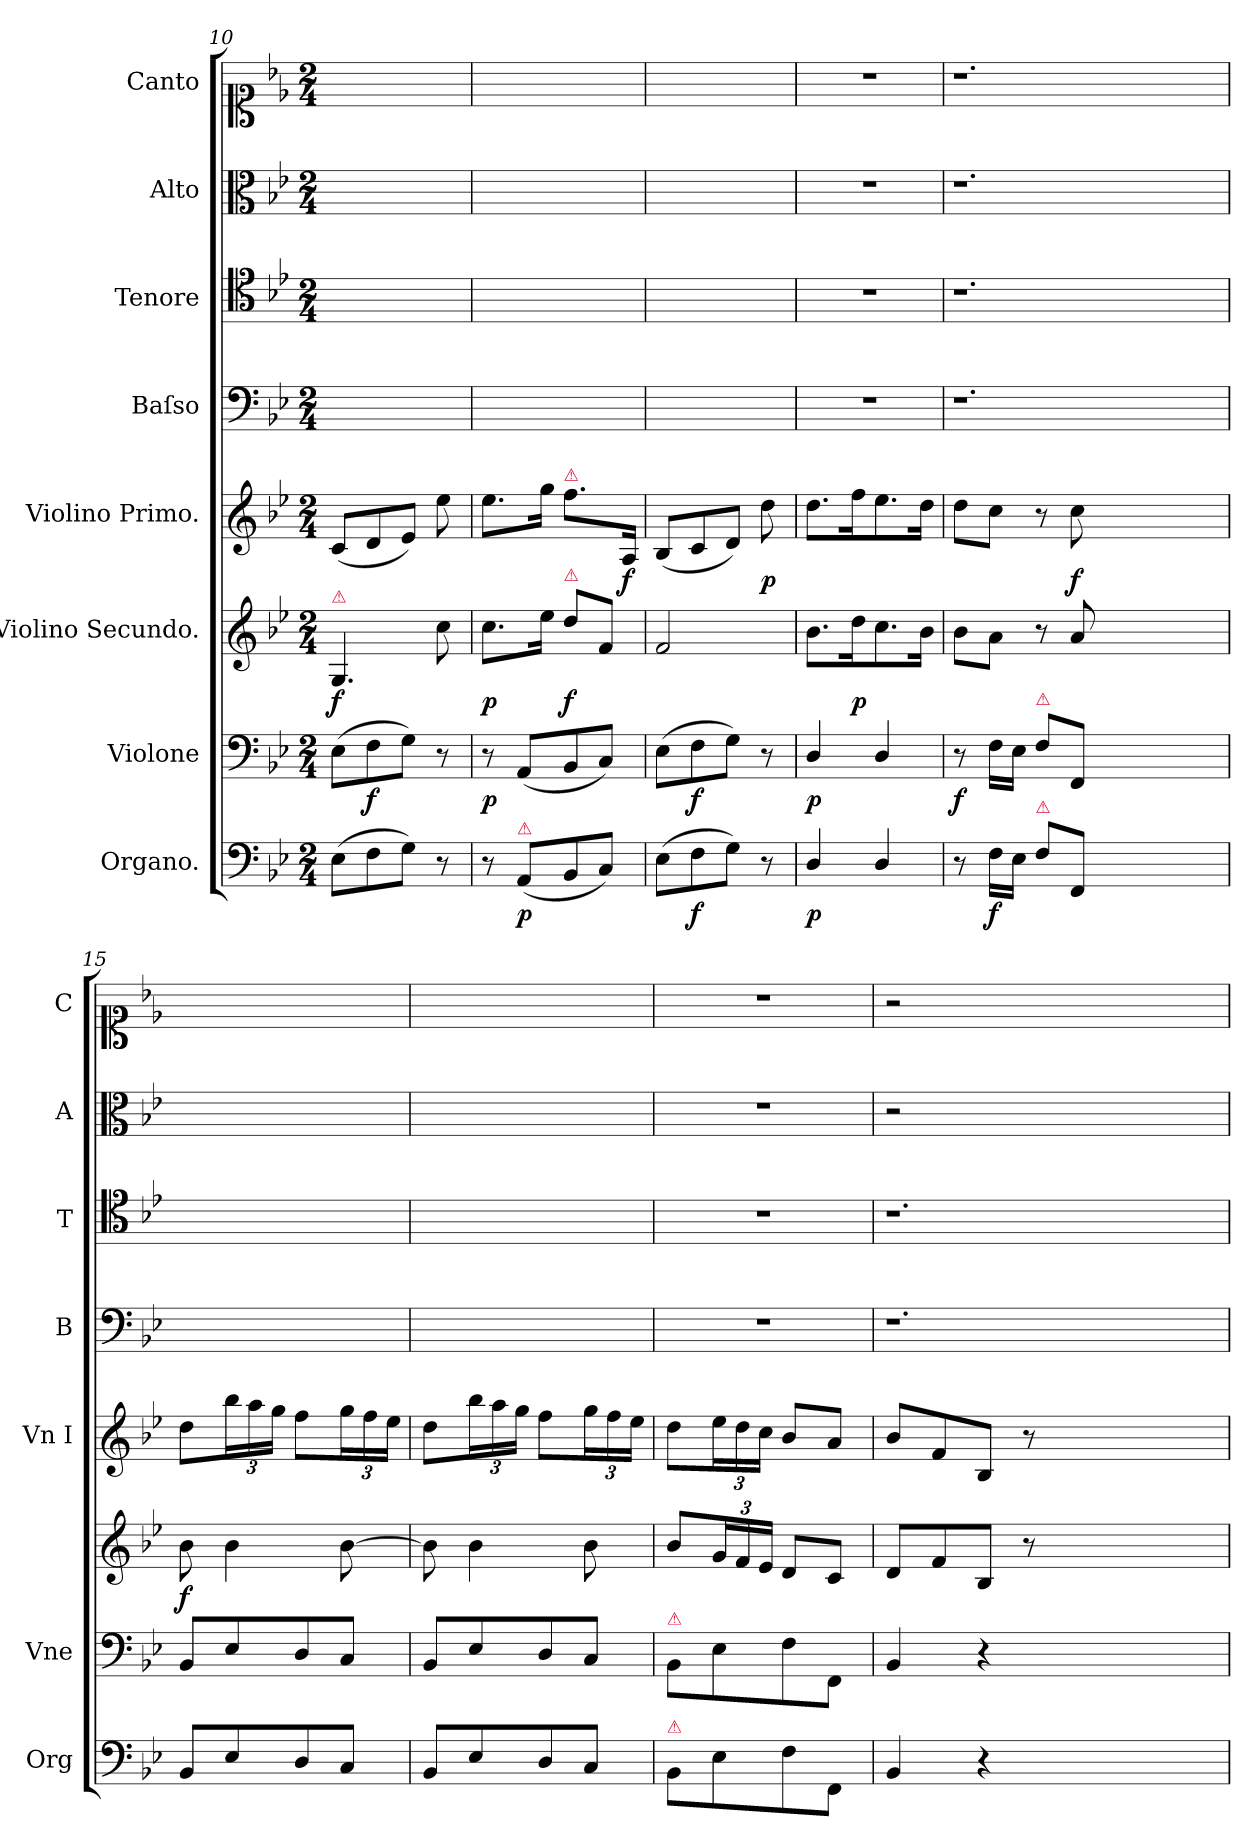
**kern	**dynam	**kern	**dynam	**kern	**dynam	**kern	**dynam	**kern	**kern	**kern	**kern
*part8	*part8	*part7	*part7	*part6	*part6	*part5	*part5	*part4	*part3	*part2	*part1
*staff8	*staff8	*staff7	*staff7	*staff6	*staff6	*staff5	*staff5	*staff4	*staff3	*staff2	*staff1
*I"Organo.	*	*I"Violone	*	*I"Violino Secundo.	*	*I"Violino Primo.	*	*I"Baſso	*I"Tenore	*I"Alto	*I"Canto
*I'Org	*	*I'Vne	*	*	*	*I'Vn I	*	*I'B	*I'T	*I'A	*I'C
*clefF4	*	*clefF4	*	*clefG2	*	*clefG2	*	*clefF4	*clefC4	*clefC3	*clefC1
*k[b-e-]	*	*k[b-e-]	*	*k[b-e-]	*	*k[b-e-]	*	*k[b-e-]	*k[b-e-]	*k[b-e-]	*k[b-e-]
*g:	*	*g:	*	*g:	*	*g:	*	*g:	*g:	*g:	*g:
*M2/4	*	*M2/4	*	*M2/4	*	*M2/4	*	*M2/4	*M2/4	*M2/4	*M2/4
=10	=10	=10	=10	=10	=10	=10	=10	=10	=10	=10	=10
!	!	!	!	!LO:TX:a:color=crimson:t=⚠	!	!	!	!	!	!	!
(8E-\L	.	(8E-\L	.	4.G/	f	(8c/L	.	2ryy	2ryy	2ryy	2ryy
8F\	.	8F\	f	.	.	8d/	.	.	.	.	.
8G\J)	.	8G\J)	.	.	.	8e-/J)	.	.	.	.	.
8r	.	8r	.	8cc\	.	8ee-\	.	.	.	.	.
=11	=11	=11	=11	=11	=11	=11	=11	=11	=11	=11	=11
8r	.	8r	p	8.cc\L	p	8.ee-\L	.	2ryy	2ryy	2ryy	2ryy
!LO:TX:a:color=crimson:t=⚠	!	!	!	!	!	!	!	!	!	!	!
!	!LO:DY:b	!	!	!	!	!	!	!	!	!	!
(8AA/L	p	(8AA/L	.	.	.	.	.	.	.	.	.
.	.	.	.	16ee-\Jk	.	16gg\Jk	.	.	.	.	.
!	!	!	!	!	!	!LO:TX:a:color=crimson:t=⚠	!	!	!	!	!
!	!	!	!	!LO:TX:a:color=crimson:t=⚠	!	!	!	!	!	!	!
8BB-/	.	8BB-/	.	8dd\L	f	8.ff\L	.	.	.	.	.
8C/J)	.	8C/J)	.	8f/J	.	.	.	.	.	.	.
!	!	!	!	!	!	!	!LO:DY:b	!	!	!	!
.	.	.	.	.	.	16A/Jk	f	.	.	.	.
=12	=12	=12	=12	=12	=12	=12	=12	=12	=12	=12	=12
(8E-\L	.	(8E-\L	.	2f/	.	(8B-/L	.	2ryy	2ryy	2ryy	2ryy
!	!LO:DY:b	!	!	!	!	!	!	!	!	!	!
8F\	f	8F\	f	.	.	8c/	.	.	.	.	.
8G\J)	.	8G\J)	.	.	.	8d/J)	.	.	.	.	.
!	!	!	!	!	!	!	!LO:DY:b	!	!	!	!
8r	.	8r	.	.	.	8dd\	p	.	.	.	.
=13	=13	=13	=13	=13	=13	=13	=13	=13	=13	=13	=13
!	!LO:DY:b	!	!	!	!	!	!	!	!	!	!
4D/	p	4D/	p	8.b-\L	.	8.dd\L	.	2r	2r	2r	2r
.	.	.	.	16dd\K	p	16ff\K	.	.	.	.	.
4D/	.	4D/	.	8.cc\	.	8.ee-\	.	.	.	.	.
.	.	.	.	16b-\Jk	.	16dd\Jk	.	.	.	.	.
=14	=14	=14	=14	=14	=14	=14	=14	=14	=14	=14	=14
8r	.	8r	f	8b-\L	.	8dd\L	.	1.r	1.r	1.r	1.r
!	!LO:DY:b	!	!	!	!	!	!	!	!	!	!
16F\LL	f	16F\LL	.	8a\J	.	8cc\J	.	.	.	.	.
16E-\JJ	.	16E-\JJ	.	.	.	.	.	.	.	.	.
!	!	!LO:TX:a:color=crimson:t=⚠	!	!	!	!	!	!	!	!	!
!LO:TX:a:color=crimson:t=⚠	!	!	!	!	!	!	!	!	!	!	!
8F\L	.	8F\L	.	8r	.	8r	.	.	.	.	.
!	!	!	!	!	!	!	!LO:DY:b	!	!	!	!
8FF/J	.	8FF/J	.	8a/	.	8cc\	f	.	.	.	.
1ryy	.	1ryy	.	1ryy	.	1ryy	.	.	.	.	.
=15	=15	=15	=15	=15	=15	=15	=15	=15	=15	=15	=15
8BB-/L	.	8BB-/L	.	8b-\	f	8dd\L	.	2ryy	2ryy	2ryy	2ryy
8E-/	.	8E-/	.	4b-\	.	24bb-\L	.	.	.	.	.
.	.	.	.	.	.	24aa\	.	.	.	.	.
.	.	.	.	.	.	24gg\JJ	.	.	.	.	.
8D/	.	8D/	.	.	.	8ff\L	.	.	.	.	.
8C/J	.	8C/J	.	[8b-\	.	24gg\L	.	.	.	.	.
.	.	.	.	.	.	24ff\	.	.	.	.	.
.	.	.	.	.	.	24ee-\JJ	.	.	.	.	.
=16	=16	=16	=16	=16	=16	=16	=16	=16	=16	=16	=16
8BB-/L	.	8BB-/L	.	8b-\]	.	8dd\L	.	2ryy	2ryy	2ryy	2ryy
8E-/	.	8E-/	.	4b-\	.	24bb-\L	.	.	.	.	.
.	.	.	.	.	.	24aa\	.	.	.	.	.
.	.	.	.	.	.	24gg\JJ	.	.	.	.	.
8D/	.	8D/	.	.	.	8ff\L	.	.	.	.	.
8C/J	.	8C/J	.	8b-\	.	24gg\L	.	.	.	.	.
.	.	.	.	.	.	24ff\	.	.	.	.	.
.	.	.	.	.	.	24ee-\JJ	.	.	.	.	.
=17	=17	=17	=17	=17	=17	=17	=17	=17	=17	=17	=17
!	!	!LO:TX:a:color=crimson:t=⚠	!	!	!	!	!	!	!	!	!
!LO:TX:a:color=crimson:t=⚠	!	!	!	!	!	!	!	!	!	!	!
8BB-\L	.	8BB-\L	.	8b-/L	.	8dd\L	.	2r	2r	2r	2r
8E-\	.	8E-\	.	24g/L	.	24ee-\L	.	.	.	.	.
.	.	.	.	24f/	.	24dd\	.	.	.	.	.
.	.	.	.	24e-/JJ	.	24cc\JJ	.	.	.	.	.
8F\	.	8F\	.	8d/L	.	8b-/L	.	.	.	.	.
8FF/J	.	8FF/J	.	8c/J	.	8a/J	.	.	.	.	.
=18	=18	=18	=18	=18	=18	=18	=18	=18	=18	=18	=18
4BB-/	.	4BB-/	.	8d/L	.	8b-/L	.	1.r	1.r	2r	2r
.	.	.	.	8f/	.	8f/	.	.	.	.	.
4r	.	4r	.	8B-/J	.	8B-/J	.	.	.	.	.
.	.	.	.	8r	.	8r	.	.	.	.	.
1ryy	.	1ryy	.	1ryy	.	1ryy	.	.	.	1ryy	1ryy
=	=	=	=	=	=	=	=	=	=	=	=
*-	*-	*-	*-	*-	*-	*-	*-	*-	*-	*-	*-
